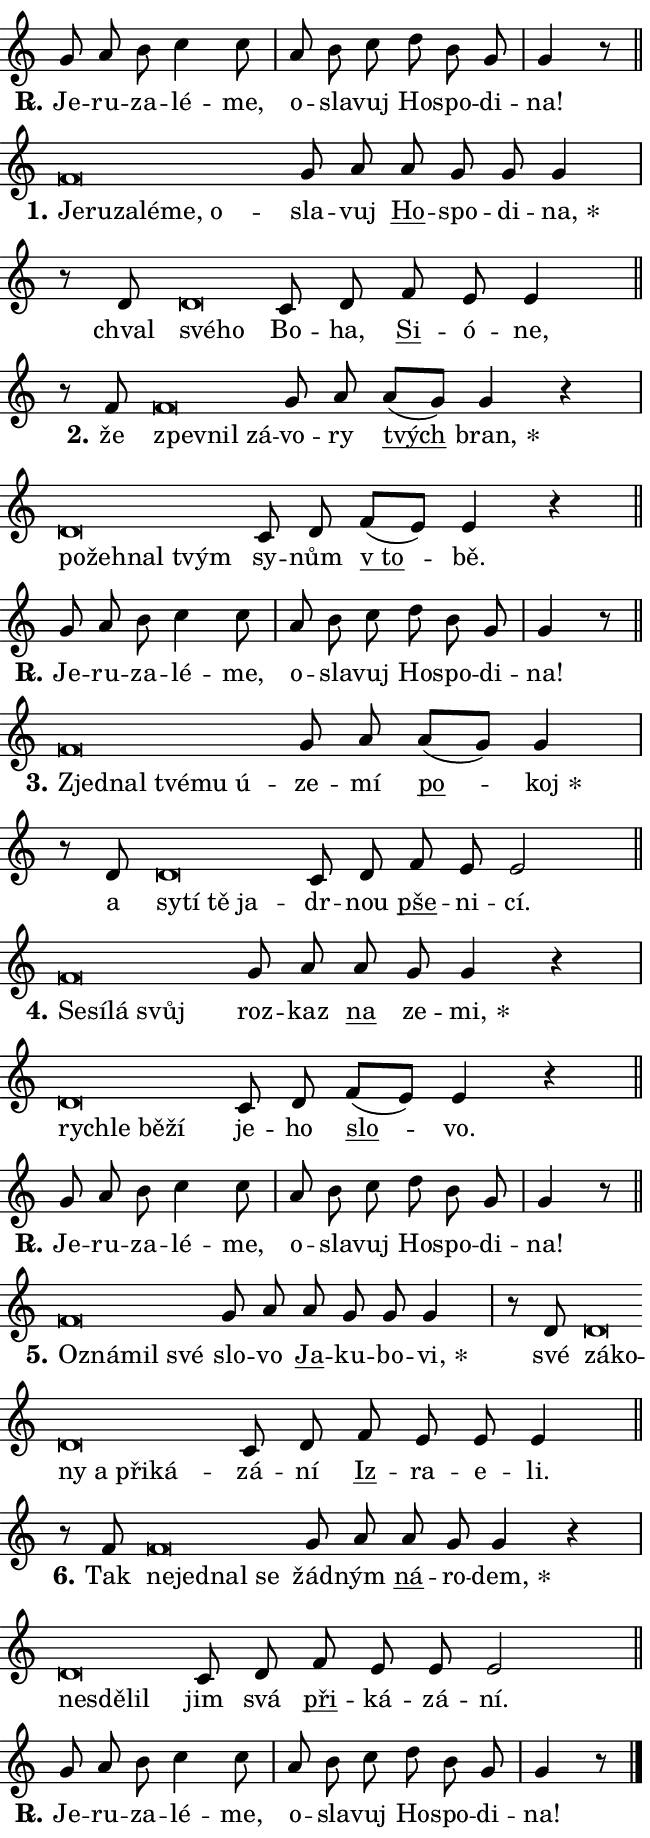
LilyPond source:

\version "2.24.0"
\header { tagline = "" }
\paper {
  indent = 0\cm
  top-margin = 0\cm
  right-margin = 0.13\cm % to fit lyric hyphens
  bottom-margin = 0\cm
  left-margin = 0\cm
  paper-width = 11\cm
  page-breaking = #ly:one-page-breaking
  system-system-spacing.basic-distance = #11
  score-system-spacing.basic-distance = #11
  ragged-last = ##f
}


%% Author: Thomas Morley
%% https://lists.gnu.org/archive/html/lilypond-user/2020-05/msg00002.html
#(define (line-position grob)
"Returns position of @var[grob} in current system:
   @code{'start}, if at first time-step
   @code{'end}, if at last time-step
   @code{'middle} otherwise
"
  (let* ((col (ly:item-get-column grob))
         (ln (ly:grob-object col 'left-neighbor))
         (rn (ly:grob-object col 'right-neighbor))
         (col-to-check-left (if (ly:grob? ln) ln col))
         (col-to-check-right (if (ly:grob? rn) rn col))
         (break-dir-left
           (and
             (ly:grob-property col-to-check-left 'non-musical #f)
             (ly:item-break-dir col-to-check-left)))
         (break-dir-right
           (and
             (ly:grob-property col-to-check-right 'non-musical #f)
             (ly:item-break-dir col-to-check-right))))
        (cond ((eqv? 1 break-dir-left) 'start)
              ((eqv? -1 break-dir-right) 'end)
              (else 'middle))))

#(define (tranparent-at-line-position vctor)
  (lambda (grob)
  "Relying on @code{line-position} select the relevant enry from @var{vctor}.
Used to determine transparency,"
    (case (line-position grob)
      ((end) (not (vector-ref vctor 0)))
      ((middle) (not (vector-ref vctor 1)))
      ((start) (not (vector-ref vctor 2))))))

noteHeadBreakVisibility =
#(define-music-function (break-visibility)(vector?)
"Makes @code{NoteHead}s transparent relying on @var{break-visibility}"
#{
  \override NoteHead.transparent =
    #(tranparent-at-line-position break-visibility)
#})

#(define delete-ledgers-for-transparent-note-heads
  (lambda (grob)
    "Reads whether a @code{NoteHead} is transparent.
If so this @code{NoteHead} is removed from @code{'note-heads} from
@var{grob}, which is supposed to be @code{LedgerLineSpanner}.
As a result ledgers are not printed for this @code{NoteHead}"
    (let* ((nhds-array (ly:grob-object grob 'note-heads))
           (nhds-list
             (if (ly:grob-array? nhds-array)
                 (ly:grob-array->list nhds-array)
                 '()))
           ;; Relies on the transparent-property being done before
           ;; Staff.LedgerLineSpanner.after-line-breaking is executed.
           ;; This is fragile ...
           (to-keep
             (remove
               (lambda (nhd)
                 (ly:grob-property nhd 'transparent #f))
               nhds-list)))
      ;; TODO find a better method to iterate over grob-arrays, similiar
      ;; to filter/remove etc for lists
      ;; For now rebuilt from scratch
      (set! (ly:grob-object grob 'note-heads)  '())
      (for-each
        (lambda (nhd)
          (ly:pointer-group-interface::add-grob grob 'note-heads nhd))
        to-keep))))

squashNotes = {
  \override NoteHead.X-extent = #'(-0.2 . 0.2)
  \override NoteHead.Y-extent = #'(-0.75 . 0)
  \override NoteHead.stencil =
    #(lambda (grob)
       (let ((pos (ly:grob-property grob 'staff-position)))
         (begin
           (if (< pos -7) (display "ERROR: Lower brevis then expected\n") (display ""))
           (if (<= pos -6) ly:text-interface::print ly:note-head::print))))
}
unSquashNotes = {
  \revert NoteHead.X-extent
  \revert NoteHead.Y-extent
  \revert NoteHead.stencil
}

hideNotes = \noteHeadBreakVisibility #begin-of-line-visible
unHideNotes = \noteHeadBreakVisibility #all-visible

% work-around for resetting accidentals
% https://lilypond.org/doc/v2.23/Documentation/notation/displaying-rhythms#unmetered-music
cadenzaMeasure = {
  \cadenzaOff
  \partial 1024 s1024
  \cadenzaOn
}

#(define-markup-command (accent layout props text) (markup?)
  "Underline accented syllable"
  (interpret-markup layout props
    #{\markup \override #'(offset . 4.3) \underline { #text }#}))

responsum = \markup \concat {
  "R" \hspace #-1.05 \path #0.1 #'((moveto 0 0.07) (lineto 0.9 0.8)) \hspace #0.05 "."
}

spaceSize = #0.6828661417322834 % exact space size for TeX Gyre Schola

\layout {
  \context {
    \Staff
    \remove "Time_signature_engraver"
    \override LedgerLineSpanner.after-line-breaking = #delete-ledgers-for-transparent-note-heads
  }
  \context {
    \Lyrics {
      \override LyricSpace.minimum-distance = \spaceSize
      \override LyricText.font-name = #"TeX Gyre Schola"
      \override LyricText.font-size = 1
      \override StanzaNumber.font-name = #"TeX Gyre Schola Bold"
      \override StanzaNumber.font-size = 1
    }
  }
  \context {
    \Score 
    \override NoteHead.text =
      #(lambda (grob) 
        (let ((pos (ly:grob-property grob 'staff-position)))
          #{\markup {
            \combine
              \halign #-0.55 \raise #(if (= pos -6) 0 0.5) \override #'(thickness . 2) \draw-line #'(3.2 . 0)
              \musicglyph "noteheads.sM1"
          }#}))
  }
}

% magnetic-lyrics.ily
%
%   written by
%     Jean Abou Samra <jean@abou-samra.fr>
%     Werner Lemberg <wl@gnu.org>
%
%   adapted by
%     Jiri Hon <jiri.hon@gmail.com>
%
% Version 2022-Apr-15

% https://www.mail-archive.com/lilypond-user@gnu.org/msg149350.html

#(define (Left_hyphen_pointer_engraver context)
   "Collect syllable-hyphen-syllable occurrences in lyrics and store
them in properties.  This engraver only looks to the left.  For
example, if the lyrics input is @code{foo -- bar}, it does the
following.

@itemize @bullet
@item
Set the @code{text} property of the @code{LyricHyphen} grob between
@q{foo} and @q{bar} to @code{foo}.

@item
Set the @code{left-hyphen} property of the @code{LyricText} grob with
text @q{foo} to the @code{LyricHyphen} grob between @q{foo} and
@q{bar}.
@end itemize

Use this auxiliary engraver in combination with the
@code{lyric-@/text::@/apply-@/magnetic-@/offset!} hook."
   (let ((hyphen #f)
         (text #f))
     (make-engraver
      (acknowledgers
       ((lyric-syllable-interface engraver grob source-engraver)
        (set! text grob)))
      (end-acknowledgers
       ((lyric-hyphen-interface engraver grob source-engraver)
        ;(when (not (grob::has-interface grob 'lyric-space-interface))
          (set! hyphen grob)));)
      ((stop-translation-timestep engraver)
       (when (and text hyphen)
         (ly:grob-set-object! text 'left-hyphen hyphen))
       (set! text #f)
       (set! hyphen #f)))))

#(define (lyric-text::apply-magnetic-offset! grob)
   "If the space between two syllables is less than the value in
property @code{LyricText@/.details@/.squash-threshold}, move the right
syllable to the left so that it gets concatenated with the left
syllable.

Use this function as a hook for
@code{LyricText@/.after-@/line-@/breaking} if the
@code{Left_@/hyphen_@/pointer_@/engraver} is active."
   (let ((hyphen (ly:grob-object grob 'left-hyphen #f)))
     (when hyphen
       (let ((left-text (ly:spanner-bound hyphen LEFT)))
         (when (grob::has-interface left-text 'lyric-syllable-interface)
           (let* ((common (ly:grob-common-refpoint grob left-text X))
                  (this-x-ext (ly:grob-extent grob common X))
                  (left-x-ext
                   (begin
                     ;; Trigger magnetism for left-text.
                     (ly:grob-property left-text 'after-line-breaking)
                     (ly:grob-extent left-text common X)))
                  ;; `delta` is the gap width between two syllables.
                  (delta (- (interval-start this-x-ext)
                            (interval-end left-x-ext)))
                  (details (ly:grob-property grob 'details))
                  (threshold (assoc-get 'squash-threshold details 0.2)))
             (when (< delta threshold)
               (let* (;; We have to manipulate the input text so that
                      ;; ligatures crossing syllable boundaries are not
                      ;; disabled.  For languages based on the Latin
                      ;; script this is essentially a beautification.
                      ;; However, for non-Western scripts it can be a
                      ;; necessity.
                      (lt (ly:grob-property left-text 'text))
                      (rt (ly:grob-property grob 'text))
                      (is-space (grob::has-interface hyphen 'lyric-space-interface))
                      (space (if is-space " " ""))
                      (extra-delta (if is-space spaceSize 0))
                      ;; Append new syllable.
                      (ltrt-space (if (and (string? lt) (string? rt))
                                (string-append lt space rt)
                                (make-concat-markup (list lt space rt))))
                      ;; Right-align `ltrt` to the right side.
                      (ltrt-space-markup (grob-interpret-markup
                               grob
                               (make-translate-markup
                                (cons (interval-length this-x-ext) 0)
                                (make-right-align-markup ltrt-space)))))
                 (begin
                   ;; Don't print `left-text`.
                   (ly:grob-set-property! left-text 'stencil #f)
                   ;; Set text and stencil (which holds all collected
                   ;; syllables so far) and shift it to the left.
                   (ly:grob-set-property! grob 'text ltrt-space)
                   (ly:grob-set-property! grob 'stencil ltrt-space-markup)
                   (ly:grob-translate-axis! grob (- (- delta extra-delta)) X))))))))))


#(define (lyric-hyphen::displace-bounds-first grob)
   ;; Make very sure this callback isn't triggered too early.
   (let ((left (ly:spanner-bound grob LEFT))
         (right (ly:spanner-bound grob RIGHT)))
     (ly:grob-property left 'after-line-breaking)
     (ly:grob-property right 'after-line-breaking)
     (ly:lyric-hyphen::print grob)))

squashThreshold = #0.4

\layout {
  \context {
    \Lyrics
    \consists #Left_hyphen_pointer_engraver
    \override LyricText.after-line-breaking =
      #lyric-text::apply-magnetic-offset!
    \override LyricHyphen.stencil = #lyric-hyphen::displace-bounds-first
    \override LyricText.details.squash-threshold = \squashThreshold
    \override LyricHyphen.minimum-distance = 0
    \override LyricHyphen.minimum-length = \squashThreshold
  }
}

squashText = \override LyricText.details.squash-threshold = 9999
unSquashText = \override LyricText.details.squash-threshold = \squashThreshold

leftText = \override LyricText.self-alignment-X = #LEFT
unLeftText = \revert LyricText.self-alignment-X

starOffset = #(lambda (grob) 
                (let ((x_offset (ly:self-alignment-interface::aligned-on-x-parent grob)))
                  (if (= x_offset 0) 0 (+ x_offset 1.2))))

star = #(define-music-function (syllable)(string?)
"Append star separator at the end of a syllable"
#{
  \once \override LyricText.X-offset = #starOffset
  \lyricmode { \markup {
    #syllable
    \override #'((font-name . "TeX Gyre Schola Bold")) \hspace #0.2 \lower #0.65 \larger "*"
  } }
#})

starAccent = #(define-music-function (syllable)(string?)
"Append star separator at the end of a syllable and make accent"
#{
  \once \override LyricText.X-offset = #starOffset
  \lyricmode { \markup {
    \accent #syllable
    \override #'((font-name . "TeX Gyre Schola Bold")) \hspace #0.2 \lower #0.65 \larger "*"
  } }
#})

breath = #(define-music-function (syllable)(string?)
"Append breathing indicator at the end of a syllable"
#{
  \lyricmode { \markup { #syllable "+" } }
#})

optionalBreath = #(define-music-function (syllable)(string?)
"Append optional breathing indicator at the end of a syllable"
#{
  \lyricmode { \markup { #syllable "(+)" } }
#})


\score {
    <<
        \new Voice = "melody" { \cadenzaOn \key c \major \relative { g'8 a b c4 c8 \cadenzaMeasure \bar "|" a b c \bar "" d b g \cadenzaMeasure \bar "|" g4 r8 \cadenzaMeasure \bar "||" \break } }
        \new Lyrics \lyricsto "melody" { \lyricmode { \set stanza = \responsum
Je -- ru -- za -- lé -- me, o -- sla -- vuj Ho -- spo -- di -- na! } }
    >>
    \layout {}
}

\score {
    <<
        \new Voice = "melody" { \cadenzaOn \key c \major \relative { \squashNotes f'\breve*1/16 \hideNotes \breve*1/16 \bar "" \breve*1/16 \bar "" \breve*1/16 \bar "" \breve*1/16 \breve*1/16 \bar "" \unHideNotes \unSquashNotes g8 a \bar "" a g g g4 \cadenzaMeasure \bar "|" r8 d \squashNotes d\breve*1/16 \hideNotes \breve*1/16 \bar "" \unHideNotes \unSquashNotes c8 d \bar "" f e e4 \cadenzaMeasure \bar "||" \break } }
        \new Lyrics \lyricsto "melody" { \lyricmode { \set stanza = "1."
\leftText Je -- \squashText ru -- za -- lé -- me, o -- \unLeftText \unSquashText sla -- vuj \markup \accent Ho -- spo -- di -- \star na, chval \leftText své -- \squashText ho \unLeftText \unSquashText Bo -- ha, \markup \accent Si -- ó -- ne, } }
    >>
    \layout {}
}

\score {
    <<
        \new Voice = "melody" { \cadenzaOn \key c \major \relative { r8 f' \squashNotes f\breve*1/16 \hideNotes \breve*1/16 \breve*1/16 \bar "" \unHideNotes \unSquashNotes g8 a \bar "" a[( g)] g4 r \cadenzaMeasure \bar "|" \squashNotes d\breve*1/16 \hideNotes \breve*1/16 \bar "" \breve*1/16 \breve*1/16 \bar "" \unHideNotes \unSquashNotes c8 d \bar "" f[( e)] e4 r \cadenzaMeasure \bar "||" \break } }
        \new Lyrics \lyricsto "melody" { \lyricmode { \set stanza = "2."
že \leftText zpev -- \squashText nil zá -- \unLeftText \unSquashText vo -- ry \markup \accent tvých \star bran, \leftText po -- \squashText žeh -- nal tvým \unLeftText \unSquashText sy -- nům \markup \accent "v to" -- bě. } }
    >>
    \layout {}
}

\score {
    <<
        \new Voice = "melody" { \cadenzaOn \key c \major \relative { g'8 a b c4 c8 \cadenzaMeasure \bar "|" a b c \bar "" d b g \cadenzaMeasure \bar "|" g4 r8 \cadenzaMeasure \bar "||" \break } }
        \new Lyrics \lyricsto "melody" { \lyricmode { \set stanza = \responsum
Je -- ru -- za -- lé -- me, o -- sla -- vuj Ho -- spo -- di -- na! } }
    >>
    \layout {}
}

\score {
    <<
        \new Voice = "melody" { \cadenzaOn \key c \major \relative { \squashNotes f'\breve*1/16 \hideNotes \breve*1/16 \bar "" \breve*1/16 \bar "" \breve*1/16 \breve*1/16 \bar "" \unHideNotes \unSquashNotes g8 a \bar "" a[( g)] g4 \cadenzaMeasure \bar "|" r8 d \squashNotes d\breve*1/16 \hideNotes \breve*1/16 \bar "" \breve*1/16 \breve*1/16 \bar "" \unHideNotes \unSquashNotes c8 d \bar "" f e e2 \cadenzaMeasure \bar "||" \break } }
        \new Lyrics \lyricsto "melody" { \lyricmode { \set stanza = "3."
\leftText Zjed -- \squashText nal tvé -- mu ú -- \unLeftText \unSquashText ze -- mí \markup \accent po -- \star koj a \leftText sy -- \squashText tí tě ja -- \unLeftText \unSquashText dr -- nou \markup \accent pše -- ni -- cí. } }
    >>
    \layout {}
}

\score {
    <<
        \new Voice = "melody" { \cadenzaOn \key c \major \relative { \squashNotes f'\breve*1/16 \hideNotes \breve*1/16 \bar "" \breve*1/16 \breve*1/16 \bar "" \unHideNotes \unSquashNotes g8 a \bar "" a g g4 r \cadenzaMeasure \bar "|" \squashNotes d\breve*1/16 \hideNotes \breve*1/16 \bar "" \breve*1/16 \breve*1/16 \bar "" \unHideNotes \unSquashNotes c8 d \bar "" f[( e)] e4 r \cadenzaMeasure \bar "||" \break } }
        \new Lyrics \lyricsto "melody" { \lyricmode { \set stanza = "4."
\leftText Se -- \squashText sí -- lá svůj \unLeftText \unSquashText roz -- kaz \markup \accent na ze -- \star mi, \leftText rych -- \squashText le bě -- ží \unLeftText \unSquashText je -- ho \markup \accent slo -- vo. } }
    >>
    \layout {}
}

\score {
    <<
        \new Voice = "melody" { \cadenzaOn \key c \major \relative { g'8 a b c4 c8 \cadenzaMeasure \bar "|" a b c \bar "" d b g \cadenzaMeasure \bar "|" g4 r8 \cadenzaMeasure \bar "||" \break } }
        \new Lyrics \lyricsto "melody" { \lyricmode { \set stanza = \responsum
Je -- ru -- za -- lé -- me, o -- sla -- vuj Ho -- spo -- di -- na! } }
    >>
    \layout {}
}

\score {
    <<
        \new Voice = "melody" { \cadenzaOn \key c \major \relative { \squashNotes f'\breve*1/16 \hideNotes \breve*1/16 \bar "" \breve*1/16 \breve*1/16 \bar "" \unHideNotes \unSquashNotes g8 a \bar "" a g g g4 \cadenzaMeasure \bar "|" r8 d \squashNotes d\breve*1/16 \hideNotes \breve*1/16 \bar "" \breve*1/16 \bar "" \breve*1/16 \bar "" \breve*1/16 \breve*1/16 \bar "" \unHideNotes \unSquashNotes c8 d \bar "" f e e e4 \cadenzaMeasure \bar "||" \break } }
        \new Lyrics \lyricsto "melody" { \lyricmode { \set stanza = "5."
\leftText Oz -- \squashText ná -- mil své \unLeftText \unSquashText slo -- vo \markup \accent Ja -- ku -- bo -- \star vi, své \leftText zá -- \squashText ko -- ny a při -- ká -- \unLeftText \unSquashText zá -- ní \markup \accent Iz -- ra -- e -- li. } }
    >>
    \layout {}
}

\score {
    <<
        \new Voice = "melody" { \cadenzaOn \key c \major \relative { r8 f' \squashNotes f\breve*1/16 \hideNotes \breve*1/16 \bar "" \breve*1/16 \breve*1/16 \bar "" \unHideNotes \unSquashNotes g8 a \bar "" a g g4 r \cadenzaMeasure \bar "|" \squashNotes d\breve*1/16 \hideNotes \breve*1/16 \breve*1/16 \bar "" \unHideNotes \unSquashNotes c8 d \bar "" f e e e2 \cadenzaMeasure \bar "||" \break } }
        \new Lyrics \lyricsto "melody" { \lyricmode { \set stanza = "6."
Tak \leftText ne -- \squashText jed -- nal se \unLeftText \unSquashText žád -- ným \markup \accent ná -- ro -- \star dem, \leftText ne -- \squashText sdě -- lil \unLeftText \unSquashText jim svá \markup \accent při -- ká -- zá -- ní. } }
    >>
    \layout {}
}

\score {
    <<
        \new Voice = "melody" { \cadenzaOn \key c \major \relative { g'8 a b c4 c8 \cadenzaMeasure \bar "|" a b c \bar "" d b g \cadenzaMeasure \bar "|" g4 r8 \cadenzaMeasure \bar "||" \break } \bar "|." }
        \new Lyrics \lyricsto "melody" { \lyricmode { \set stanza = \responsum
Je -- ru -- za -- lé -- me, o -- sla -- vuj Ho -- spo -- di -- na! } }
    >>
    \layout {}
}
